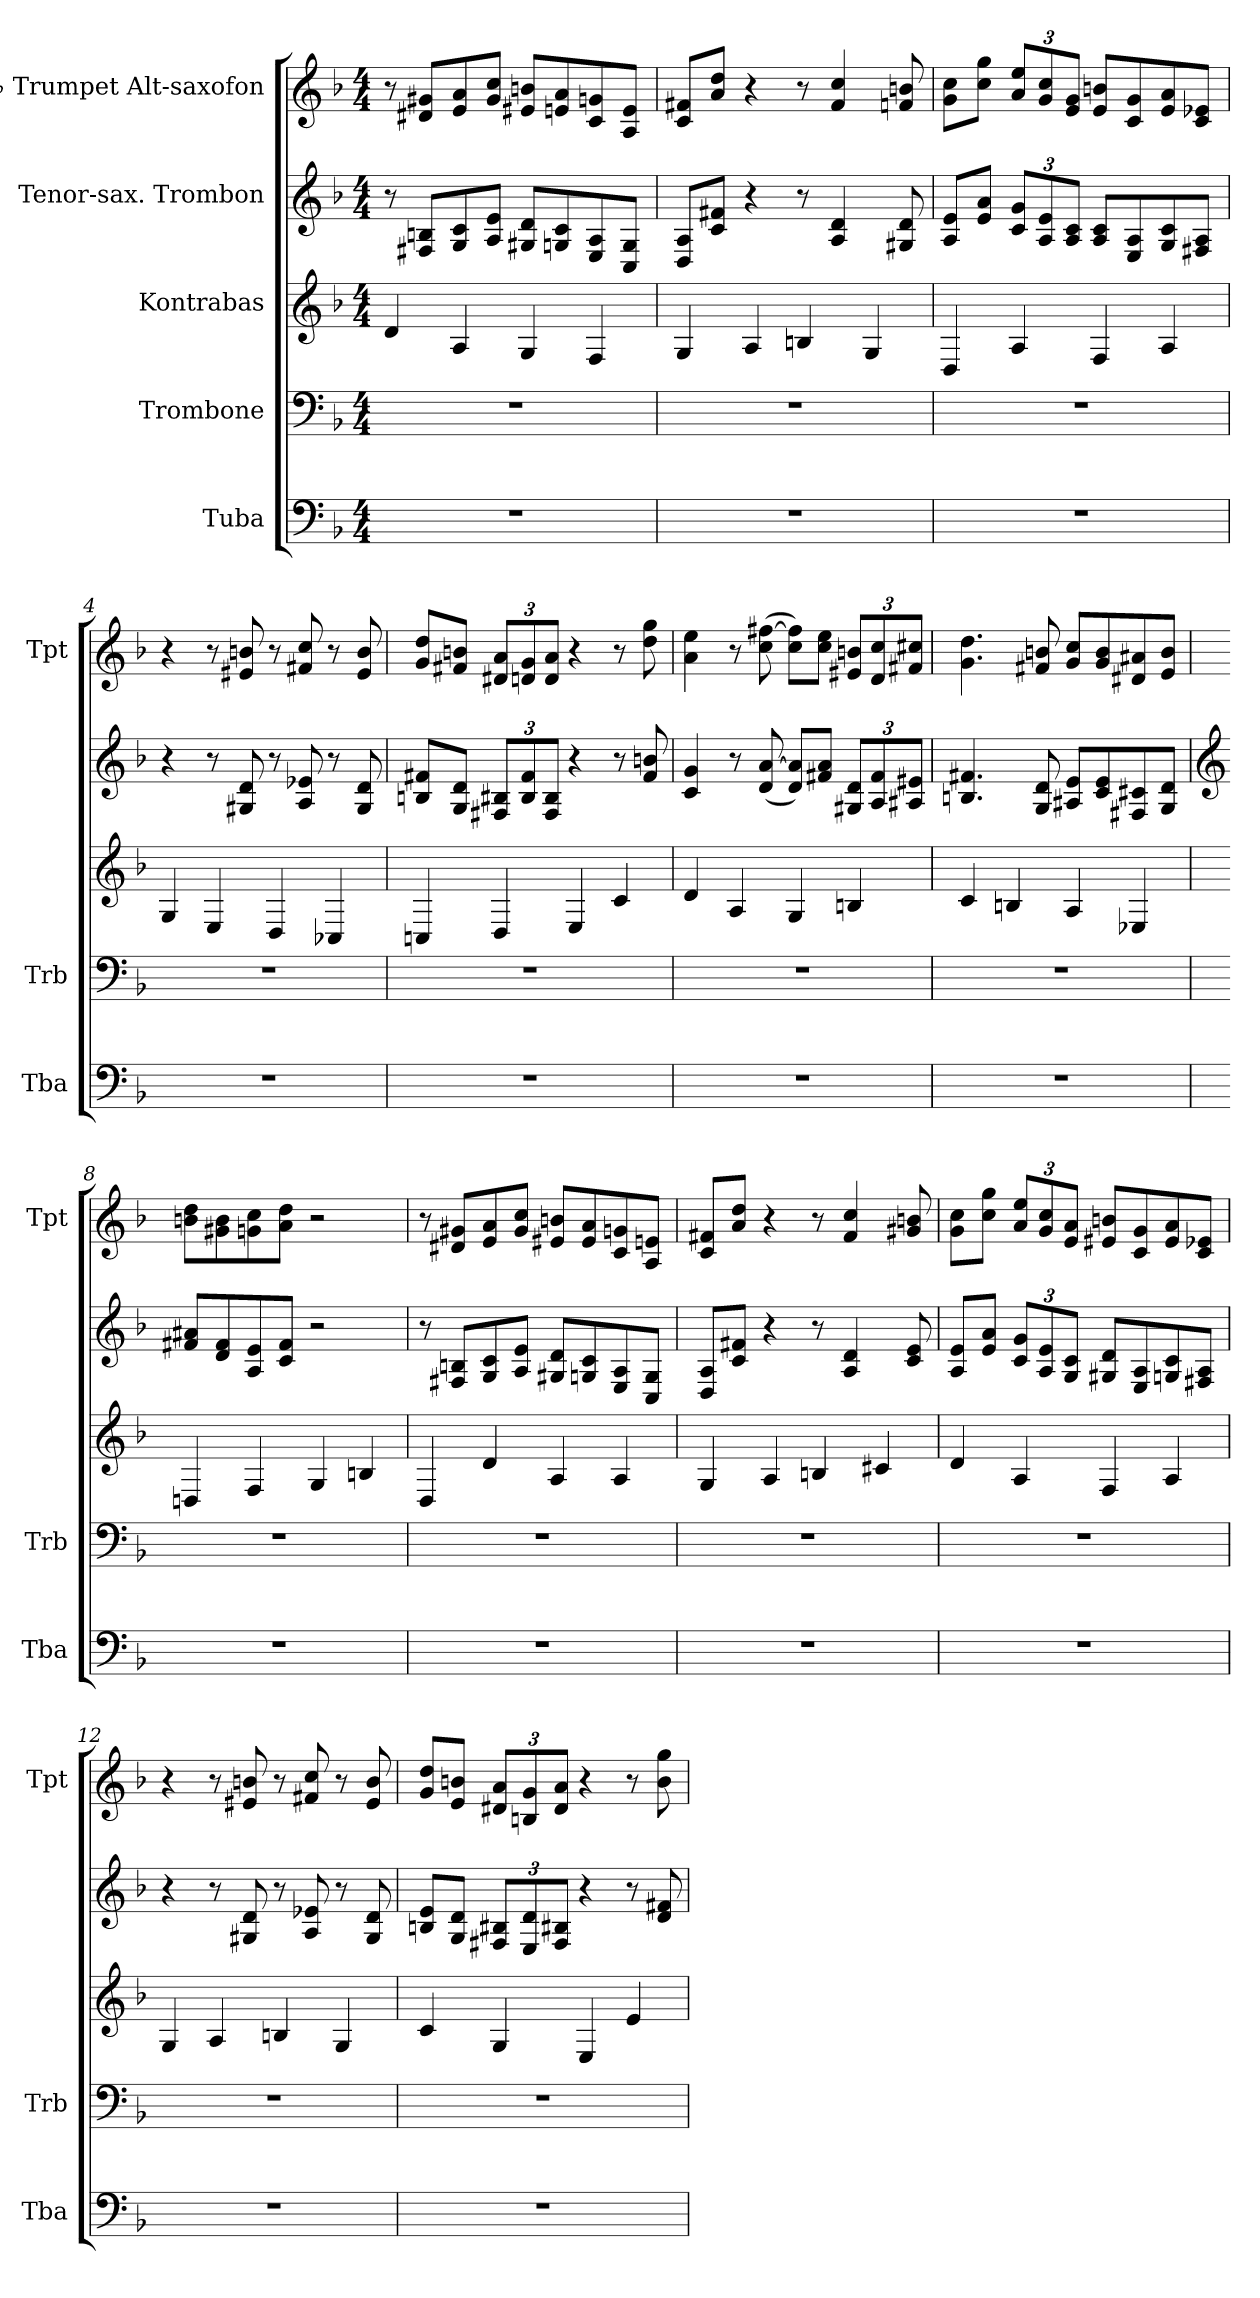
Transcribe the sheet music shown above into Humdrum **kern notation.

**kern	**kern	**kern	**kern	**kern
*part5	*part4	*part3	*part2	*part1
*staff5	*staff4	*staff3	*staff2	*staff1
*I"Tuba	*I"Trombone	*I"Kontrabas	*I"Tenor-sax. Trombon	*I"B♭ Trumpet Alt-saxofon
*I'Tba	*I'Trb	*	*	*I'Tpt
*clefF4	*clefF4	*clefG2	*clefG2	*clefG2
*	*	*ITrd4c7	*ITrd1c2	*ITrd1c2
*k[b-]	*k[b-]	*k[b-e-]	*k[b-e-a-]	*k[b-e-a-]
*M4/4	*M4/4	*M4/4	*M4/4	*M4/4
=1	=1	=1	=1	=1
1r	1r	4G/	8r	8r
.	.	.	8En/ 8An/L	8c#X/ 8f#X/L
.	.	4D/	8F/ 8B-/	8d/ 8g/
.	.	.	8G/ 8d/J	8f#/ 8b-/J
.	.	4C/	8F#X/ 8c/L	8d#X/ 8an/L
.	.	.	8Fn/ 8B-/	8dn/ 8g/
.	.	4BB-/	8D/ 8G/	8B-/ 8fn/
.	.	.	8BB-/ 8F/J	8G/ 8d/J
=2	=2	=2	=2	=2
1r	1r	4C/	8C/ 8G/L	8B-/ 8en/L
.	.	.	8B-/ 8en/J	8g/ 8cc/J
.	.	4D/	4r	4r
.	.	4En/	8r	8r
.	.	.	4G/ 4c/	4e/ 4b-/
.	.	4C/	.	.
.	.	.	8F#X/ 8c/	8e-X/ 8an/
=3	=3	=3	=3	=3
1r	1r	4GG/	8G/ 8d/L	8f\ 8b-\L
.	.	.	8d/ 8g/J	8b-\ 8ff\J
*	*	*	*Xbrackettup	*Xbrackettup
.	.	4D/	12B-/ 12f/L	12g/ 12dd/L
.	.	.	12G/ 12d/	12f/ 12b-/
.	.	.	12G/ 12B-/J	12d/ 12f/J
.	.	4BB-/	8G/ 8B-/L	8d/ 8an/L
.	.	.	8D/ 8G/	8B-/ 8f/
.	.	4D/	8F/ 8B-/	8d/ 8g/
.	.	.	8En/ 8G/J	8B-/ 8d-X/J
!!LO:LB:g=z
=4	=4	=4	=4	=4
1r	1r	4C/	4r	4r
.	.	4AA/	8r	8r
.	.	.	8F#X/ 8c/	8d#X/ 8an/
.	.	4GG/	8r	8r
.	.	.	8G/ 8d-X/	8en/ 8b-/
.	.	4FF-X/	8r	8r
.	.	.	8F#/ 8c/	8d#/ 8a/
=5	=5	=5	=5	=5
1r	1r	4FFn/	8An/ 8en/L	8f/ 8cc/L
.	.	.	8F/ 8c/J	8en/ 8an/J
.	.	4GG/	12En/ 12A#X/L	12c#X/ 12g/L
.	.	.	12A#/ 12e/	12cn/ 12f/
.	.	.	12E/ 12A#/J	12c/ 12g/J
.	.	4AA/	4r	4r
.	.	4F/	8r	8r
.	.	.	8e/ 8an/	8cc\ 8ff\
=6	=6	=6	=6	=6
1r	1r	4G/	4B-/ 4f/	4g\ 4dd\
.	.	4D/	8r	8r
.	.	.	(8c/ [8g/	(8b-\ [8een\
.	.	4C/	8c/ 8g/]L)	8b-\ 8ee\]L)
.	.	.	8en/ 8g/J	8b-\ 8dd\J
.	.	4En/	12F#X/ 12c/L	12d#X/ 12an/L
.	.	.	12G/ 12e/	12c/ 12b-/
.	.	.	12G#X/ 12d#X/J	12en/ 12bn/J
!!LO:PB:g=z
=7	=7	=7	=7	=7
1r	1r	4F/	4.An/ 4.en/	4.f\ 4.cc\
.	.	4En/	.	.
.	.	.	8F/ 8c/	8en/ 8an/
.	.	4D/	8G#X/ 8d/L	8f/ 8b-/L
.	.	.	8B-/ 8d/	8f/ 8a/
.	.	4AA-X/	8En/ 8Bn/	8c#X/ 8g#X/
.	.	.	8F/ 8c/J	8d/ 8a/J
=8	=8	=8	=8	=8
*	*	*	*clefG2	*
1r	1r	4GGn/	8en/ 8g#X/L	8an\ 8cc\L
.	.	.	8c/ 8e/	8f#X\ 8a\
.	.	4BB-/	8G/ 8d/	8fn\ 8b-\
.	.	.	8B-/ 8e/J	8g\ 8cc\J
.	.	4C/	2r	2r
.	.	4En/	.	.
=9	=9	=9	=9	=9
1r	1r	4GG/	8r	8r
.	.	.	8En/ 8An/L	8c#X/ 8f#X/L
.	.	4G/	8F/ 8B-/	8d/ 8g/
.	.	.	8G/ 8d/J	8f#/ 8b-/J
.	.	4D/	8F#X/ 8c/L	8d#X/ 8an/L
.	.	.	8Fn/ 8B-/	8d#/ 8g/
.	.	4D/	8D/ 8G/	8B-/ 8fn/
.	.	.	8BB-/ 8F/J	8G/ 8dn/J
!!LO:LB:g=z
=10	=10	=10	=10	=10
1r	1r	4C/	8C/ 8G/L	8B-/ 8en/L
.	.	.	8B-/ 8en/J	8g/ 8cc/J
.	.	4D/	4r	4r
.	.	4En/	8r	8r
.	.	.	4G/ 4c/	4e/ 4b-/
.	.	4F#X/	.	.
.	.	.	8B-/ 8d/	8f#X/ 8an/
=11	=11	=11	=11	=11
1r	1r	4G/	8G/ 8d/L	8f\ 8b-\L
.	.	.	8d/ 8g/J	8b-\ 8ff\J
.	.	4D/	12B-/ 12f/L	12g/ 12dd/L
.	.	.	12G/ 12d/	12f/ 12b-/
.	.	.	12F/ 12B-/J	12d/ 12g/J
.	.	4BB-/	8F#X/ 8c/L	8d#X/ 8an/L
.	.	.	8D/ 8G/	8B-/ 8f/
.	.	4D/	8Fn/ 8B-/	8d#/ 8g/
.	.	.	8En/ 8G/J	8B-/ 8d-X/J
=12	=12	=12	=12	=12
1r	1r	4C/	4r	4r
.	.	4D/	8r	8r
.	.	.	8F#X/ 8c/	8d#X/ 8an/
.	.	4En/	8r	8r
.	.	.	8G/ 8d-X/	8en/ 8b-/
.	.	4C/	8r	8r
.	.	.	8F#/ 8c/	8d#/ 8a/
!!LO:PB:g=z
=13	=13	=13	=13	=13
1r	1r	4F/	8An/ 8d/L	8f/ 8cc/L
.	.	.	8F/ 8c/J	8d/ 8an/J
.	.	4C/	12En/ 12A#X/L	12c#X/ 12g/L
.	.	.	12D/ 12c/	12An/ 12f/
.	.	.	12E/ 12A#X/J	12c#/ 12g/J
.	.	4AA/	4r	4r
.	.	4A/	8r	8r
.	.	.	8c/ 8en/	8a\ 8ff\
=	=	=	=	=
*-	*-	*-	*-	*-
